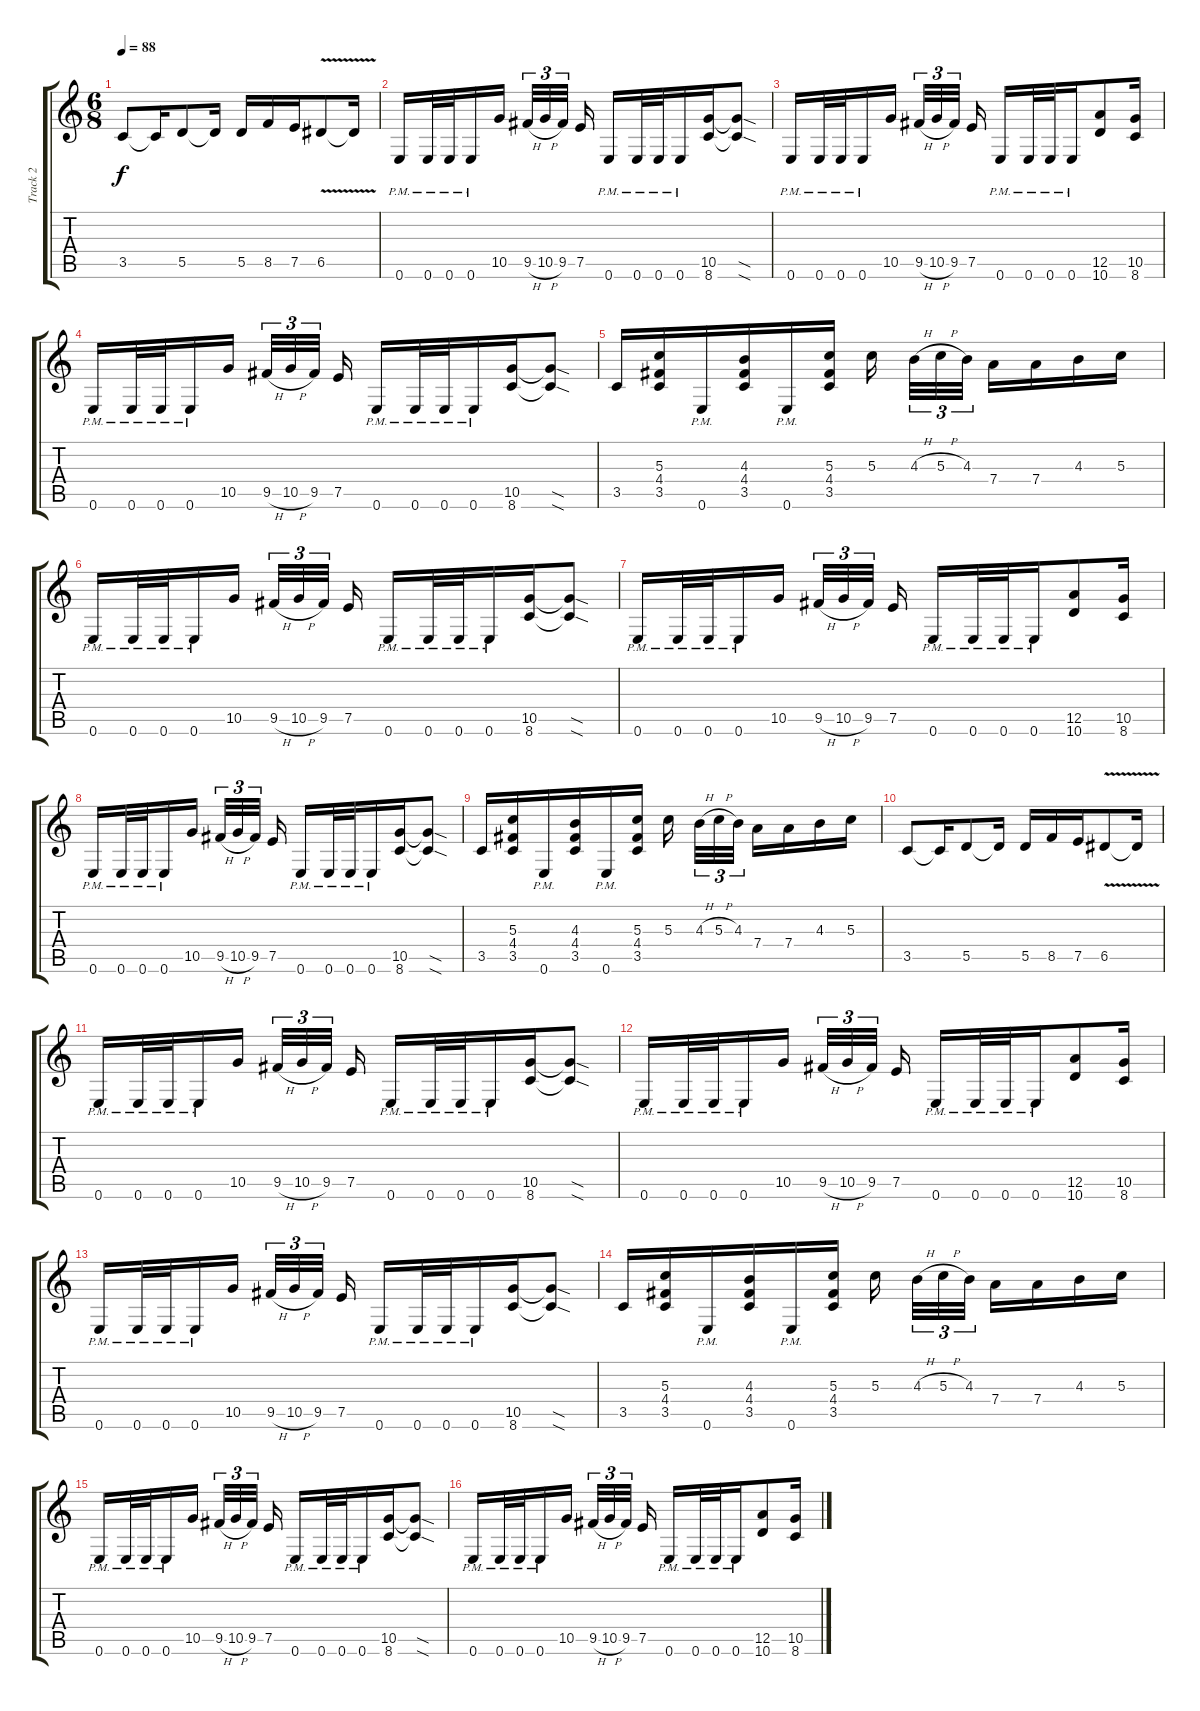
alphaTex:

\track ("Track 2" "Track 2") {instrument distortionguitar}
\staff {score tabs}
\tuning (E4 B3 G3 D3 A2 E2) {hide}
\ts (6 8)
\tempo 88
\clef g2
\ks c
3.5.8{dy f} 3.5{t}.16 5.5.8 5.5{t}.16 5.5.16 8.5.16 7.5.16 6.5{v}.8 6.5{t}.16 |
0.6{pm}.16 0.6{pm}.32 0.6{pm}.32 0.6{pm}.16 10.5.16{beam splitsecondary} 9.5{h}.32{tu (3 2)} 10.5{h}.32{tu (3 2)} 9.5.32{tu (3 2) beam splitsecondary} 7.5.16 0.6{pm}.16 0.6{pm}.32 0.6{pm}.32 0.6{pm}.16 (10.5 8.6).16 (10.5{sod t} 8.6{sod t}).8 |
0.6{pm}.16 0.6{pm}.32 0.6{pm}.32 0.6{pm}.16 10.5.16{beam splitsecondary} 9.5{h}.32{tu (3 2)} 10.5{h}.32{tu (3 2)} 9.5.32{tu (3 2) beam splitsecondary} 7.5.16 0.6{pm}.16 0.6{pm}.32 0.6{pm}.32 0.6{pm}.16 (12.5 10.6).8 (10.5 8.6).16 |
0.6{pm}.16 0.6{pm}.32 0.6{pm}.32 0.6{pm}.16 10.5.16{beam splitsecondary} 9.5{h}.32{tu (3 2)} 10.5{h}.32{tu (3 2)} 9.5.32{tu (3 2) beam splitsecondary} 7.5.16 0.6{pm}.16 0.6{pm}.32 0.6{pm}.32 0.6{pm}.16 (10.5 8.6).16 (10.5{sod t} 8.6{sod t}).8 |
3.5.16 (5.3 4.4 3.5).16 0.6{pm}.16 (4.3 4.4 3.5).16 0.6{pm}.16 (5.3 4.4 3.5).16 5.3.16{beam splitsecondary} 4.3{h}.32{tu (3 2)} 5.3{h}.32{tu (3 2)} 4.3.32{tu (3 2) beam splitsecondary} 7.4.16 7.4.16 4.3.16 5.3.16 |
0.6{pm}.16 0.6{pm}.32 0.6{pm}.32 0.6{pm}.16 10.5.16{beam splitsecondary} 9.5{h}.32{tu (3 2)} 10.5{h}.32{tu (3 2)} 9.5.32{tu (3 2) beam splitsecondary} 7.5.16 0.6{pm}.16 0.6{pm}.32 0.6{pm}.32 0.6{pm}.16 (10.5 8.6).16 (10.5{sod t} 8.6{sod t}).8 |
0.6{pm}.16 0.6{pm}.32 0.6{pm}.32 0.6{pm}.16 10.5.16{beam splitsecondary} 9.5{h}.32{tu (3 2)} 10.5{h}.32{tu (3 2)} 9.5.32{tu (3 2) beam splitsecondary} 7.5.16 0.6{pm}.16 0.6{pm}.32 0.6{pm}.32 0.6{pm}.16 (12.5 10.6).8 (10.5 8.6).16 |
0.6{pm}.16 0.6{pm}.32 0.6{pm}.32 0.6{pm}.16 10.5.16{beam splitsecondary} 9.5{h}.32{tu (3 2)} 10.5{h}.32{tu (3 2)} 9.5.32{tu (3 2) beam splitsecondary} 7.5.16 0.6{pm}.16 0.6{pm}.32 0.6{pm}.32 0.6{pm}.16 (10.5 8.6).16 (10.5{sod t} 8.6{sod t}).8 |
3.5.16 (5.3 4.4 3.5).16 0.6{pm}.16 (4.3 4.4 3.5).16 0.6{pm}.16 (5.3 4.4 3.5).16 5.3.16{beam splitsecondary} 4.3{h}.32{tu (3 2)} 5.3{h}.32{tu (3 2)} 4.3.32{tu (3 2) beam splitsecondary} 7.4.16 7.4.16 4.3.16 5.3.16 |
3.5.8 3.5{t}.16 5.5.8 5.5{t}.16 5.5.16 8.5.16 7.5.16 6.5{v}.8 6.5{t}.16 |
0.6{pm}.16 0.6{pm}.32 0.6{pm}.32 0.6{pm}.16 10.5.16{beam splitsecondary} 9.5{h}.32{tu (3 2)} 10.5{h}.32{tu (3 2)} 9.5.32{tu (3 2) beam splitsecondary} 7.5.16 0.6{pm}.16 0.6{pm}.32 0.6{pm}.32 0.6{pm}.16 (10.5 8.6).16 (10.5{sod t} 8.6{sod t}).8 |
0.6{pm}.16 0.6{pm}.32 0.6{pm}.32 0.6{pm}.16 10.5.16{beam splitsecondary} 9.5{h}.32{tu (3 2)} 10.5{h}.32{tu (3 2)} 9.5.32{tu (3 2) beam splitsecondary} 7.5.16 0.6{pm}.16 0.6{pm}.32 0.6{pm}.32 0.6{pm}.16 (12.5 10.6).8 (10.5 8.6).16 |
0.6{pm}.16 0.6{pm}.32 0.6{pm}.32 0.6{pm}.16 10.5.16{beam splitsecondary} 9.5{h}.32{tu (3 2)} 10.5{h}.32{tu (3 2)} 9.5.32{tu (3 2) beam splitsecondary} 7.5.16 0.6{pm}.16 0.6{pm}.32 0.6{pm}.32 0.6{pm}.16 (10.5 8.6).16 (10.5{sod t} 8.6{sod t}).8 |
3.5.16 (5.3 4.4 3.5).16 0.6{pm}.16 (4.3 4.4 3.5).16 0.6{pm}.16 (5.3 4.4 3.5).16 5.3.16{beam splitsecondary} 4.3{h}.32{tu (3 2)} 5.3{h}.32{tu (3 2)} 4.3.32{tu (3 2) beam splitsecondary} 7.4.16 7.4.16 4.3.16 5.3.16 |
0.6{pm}.16 0.6{pm}.32 0.6{pm}.32 0.6{pm}.16 10.5.16{beam splitsecondary} 9.5{h}.32{tu (3 2)} 10.5{h}.32{tu (3 2)} 9.5.32{tu (3 2) beam splitsecondary} 7.5.16 0.6{pm}.16 0.6{pm}.32 0.6{pm}.32 0.6{pm}.16 (10.5 8.6).16 (10.5{sod t} 8.6{sod t}).8 |
0.6{pm}.16 0.6{pm}.32 0.6{pm}.32 0.6{pm}.16 10.5.16{beam splitsecondary} 9.5{h}.32{tu (3 2)} 10.5{h}.32{tu (3 2)} 9.5.32{tu (3 2) beam splitsecondary} 7.5.16 0.6{pm}.16 0.6{pm}.32 0.6{pm}.32 0.6{pm}.16 (12.5 10.6).8 (10.5 8.6).16
